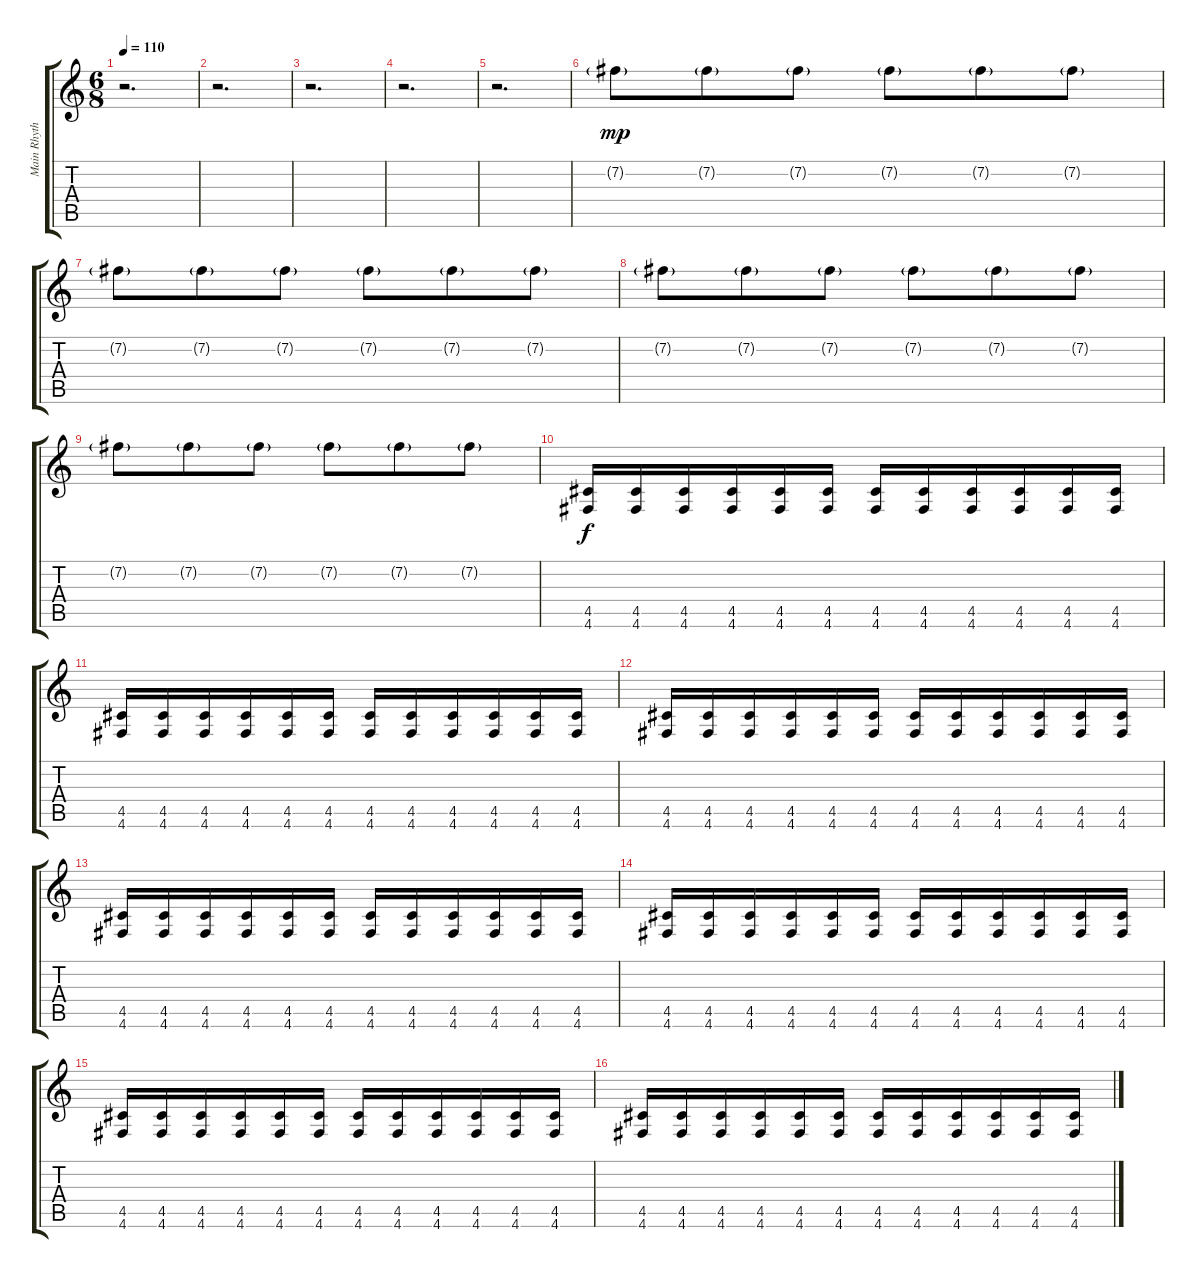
\track ("Main Rhythm" "Main Rhyth") {instrument distortionguitar}
\staff {score tabs}
\tuning (E4 B3 G3 D3 A2 D2) {hide}
\ts (6 8)
\tempo 110
\clef g2
\ks c
r.2{d dy f} |
r.2{d} |
r.2{d} |
r.2{d} |
r.2{d} |
7.2{g}.8{dy mp} 7.2{g}.8 7.2{g}.8 7.2{g}.8 7.2{g}.8 7.2{g}.8 |
7.2{g}.8 7.2{g}.8 7.2{g}.8 7.2{g}.8 7.2{g}.8 7.2{g}.8 |
7.2{g}.8 7.2{g}.8 7.2{g}.8 7.2{g}.8 7.2{g}.8 7.2{g}.8 |
7.2{g}.8 7.2{g}.8 7.2{g}.8 7.2{g}.8 7.2{g}.8 7.2{g}.8 |
(4.5 4.6).16{dy f} (4.5 4.6).16 (4.5 4.6).16 (4.5 4.6).16 (4.5 4.6).16 (4.5 4.6).16 (4.5 4.6).16 (4.5 4.6).16 (4.5 4.6).16 (4.5 4.6).16 (4.5 4.6).16 (4.5 4.6).16 |
(4.5 4.6).16 (4.5 4.6).16 (4.5 4.6).16 (4.5 4.6).16 (4.5 4.6).16 (4.5 4.6).16 (4.5 4.6).16 (4.5 4.6).16 (4.5 4.6).16 (4.5 4.6).16 (4.5 4.6).16 (4.5 4.6).16 |
(4.5 4.6).16 (4.5 4.6).16 (4.5 4.6).16 (4.5 4.6).16 (4.5 4.6).16 (4.5 4.6).16 (4.5 4.6).16 (4.5 4.6).16 (4.5 4.6).16 (4.5 4.6).16 (4.5 4.6).16 (4.5 4.6).16 |
(4.5 4.6).16 (4.5 4.6).16 (4.5 4.6).16 (4.5 4.6).16 (4.5 4.6).16 (4.5 4.6).16 (4.5 4.6).16 (4.5 4.6).16 (4.5 4.6).16 (4.5 4.6).16 (4.5 4.6).16 (4.5 4.6).16 |
(4.5 4.6).16 (4.5 4.6).16 (4.5 4.6).16 (4.5 4.6).16 (4.5 4.6).16 (4.5 4.6).16 (4.5 4.6).16 (4.5 4.6).16 (4.5 4.6).16 (4.5 4.6).16 (4.5 4.6).16 (4.5 4.6).16 |
(4.5 4.6).16 (4.5 4.6).16 (4.5 4.6).16 (4.5 4.6).16 (4.5 4.6).16 (4.5 4.6).16 (4.5 4.6).16 (4.5 4.6).16 (4.5 4.6).16 (4.5 4.6).16 (4.5 4.6).16 (4.5 4.6).16 |
(4.5 4.6).16 (4.5 4.6).16 (4.5 4.6).16 (4.5 4.6).16 (4.5 4.6).16 (4.5 4.6).16 (4.5 4.6).16 (4.5 4.6).16 (4.5 4.6).16 (4.5 4.6).16 (4.5 4.6).16 (4.5 4.6).16
